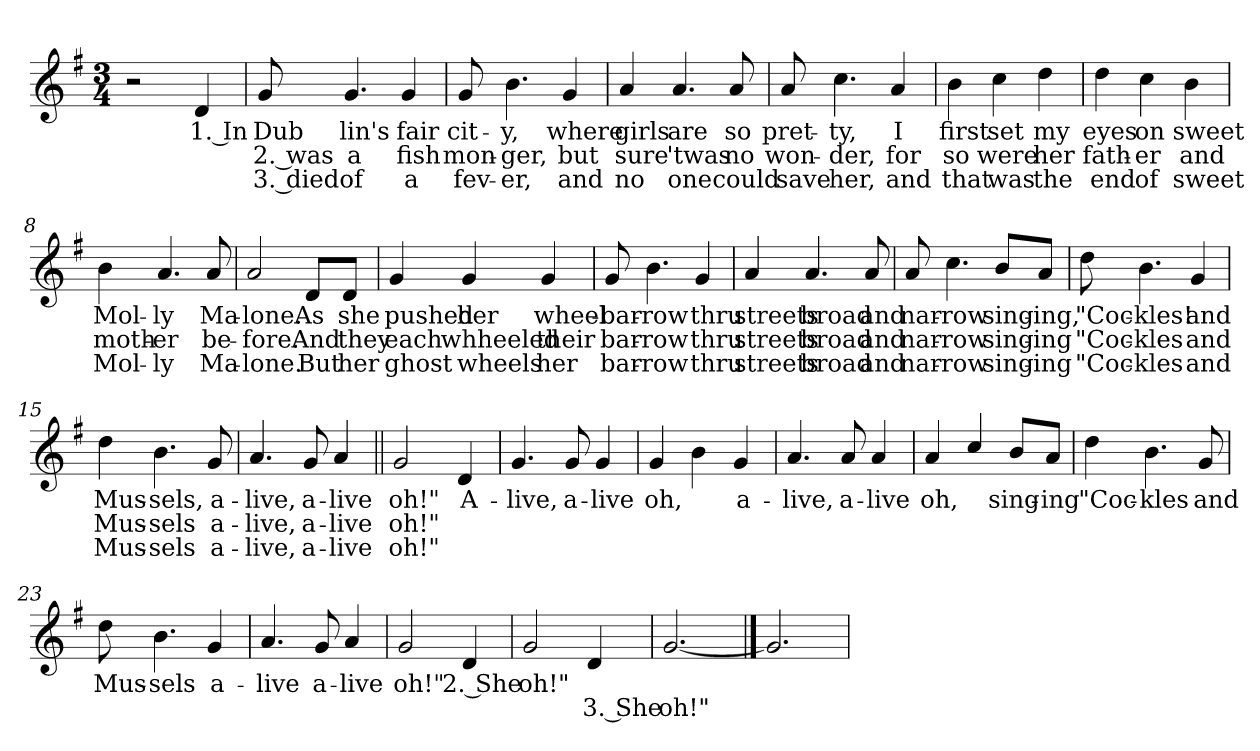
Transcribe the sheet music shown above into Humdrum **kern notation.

**kern	**text	**text	**text
*part1	*part1	*part1	*part1
*staff1	*staff1	*staff1	*staff1
*clefG2	*	*	*
*k[f#]	*	*	*
*G:	*	*	*
*M3/4	*	*	*
=1	=1	=1	=1
2r	.	.	.
4d/	1. In	.	.
=2	=2	=2	=2
8g/	Dub	2. was	3. died
4.g/	lin's	a	of
4g/	fair	fish	a
=3	=3	=3	=3
8g/	cit-	mon-	fev-
4.b\	-y,	-ger,	-er,
4g/	where	but	and
=4	=4	=4	=4
4a/	girls	sure	no
4.a/	are	'twas	one
8a/	so	no	could
=5	=5	=5	=5
8a/	pret-	won-	save
4.cc\	-ty,	-der,	her,
4a/	I	for	and
!!LO:LB:g=z
=6	=6	=6	=6
4b\	first	so	that
4cc\	set	were	was
4dd\	my	her	the
=7	=7	=7	=7
4dd\	eyes	fath-	end
4cc\	on	-er	of
4b\	sweet	and	sweet
=8	=8	=8	=8
4b\	Mol-	moth-	Mol-
4.a/	-ly	-er	-ly
8a/	Ma-	be-	Ma-
=9	=9	=9	=9
2a/	-lone.	-fore.	-lone.
8d/L	As	And	But
8d/J	she	they	her
!!LO:LB:g=z
=10	=10	=10	=10
4g/	pushed	each	ghost
4g/	her	whheeled	wheels
4g/	wheel-	their	her
=11	=11	=11	=11
8g/	-bar-	bar-	bar-
4.b\	-row	-row	-row
4g/	thru	thru	thru
=12	=12	=12	=12
4a/	streets	streets	streets
4.a/	broad	broad	broad
8a/	and	and	and
!!LO:LB:g=z
=13	=13	=13	=13
8a/	nar-	nar-	nar-
4.cc\	-row	-row	-row
8b/L	sing-	sing-	sing-
8a/J	-ing,	-ing	-ing
=14	=14	=14	=14
8dd\	"Coc-	"Coc-	"Coc-
4.b\	-kles!	-kles	-kles
4g/	and	and	and
=15	=15	=15	=15
4dd\	Mus-	Mus-	Mus-
4.b\	-sels,	-sels	-sels
8g/	a-	a-	a-
=16	=16	=16	=16
4.a/	-live,	-live,	-live,
8g/	a-	a-	a-
4a/	-live	-live	-live
=17||	=17||	=17||	=17||
2g/	oh!"	oh!"	oh!"
4d/	A-	.	.
!!LO:LB:g=z
=18	=18	=18	=18
4.g/	-live,	.	.
8g/	a-	.	.
4g/	-live	.	.
=19	=19	=19	=19
4g/	oh,	.	.
4b\	.	.	.
4g/	a-	.	.
=20	=20	=20	=20
4.a/	-live,	.	.
8a/	a-	.	.
4a/	-live	.	.
=21	=21	=21	=21
4a/	oh,	.	.
4cc/	.	.	.
8b/L	sing-	.	.
8a/J	-ing	.	.
=22	=22	=22	=22
4dd\	"Coc-	.	.
4.b\	-kles	.	.
8g/	and	.	.
!!LO:LB:g=z
=23	=23	=23	=23
8dd\	Mus-	.	.
4.b\	-sels	.	.
4g/	a-	.	.
=24	=24	=24	=24
4.a/	-live	.	.
8g/	a-	.	.
4a/	-live	.	.
=25	=25	=25	=25
2g/	oh!"	.	.
4d/	2. She	.	.
=26	=26	=26	=26
2g/	oh!"	.	.
4d/	.	3. She	.
=27	=27	=27	=27
[2.g/	.	oh!"	.
==28	==28	==28	==28
2.g/]	.	.	.
=	=	=	=
*-	*-	*-	*-
